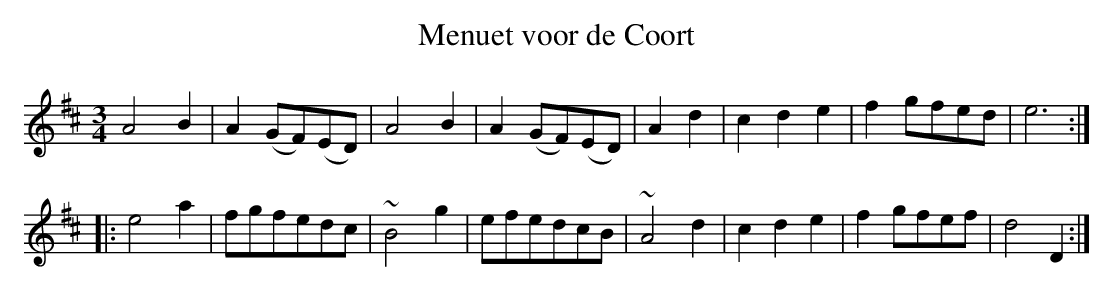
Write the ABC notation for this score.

X:1
T:Menuet voor de Coort
M:3/4
K:Dmaj
A4B2|A2(GF)(ED)|A4B2|A2(GF)(ED)|A2d2|c2d2e2|f2gfed|e6:|
|:e4a2|fgfedc|~B4g2|efedcB|~A4d2|c2d2e2|f2gfef|d4D2:|
